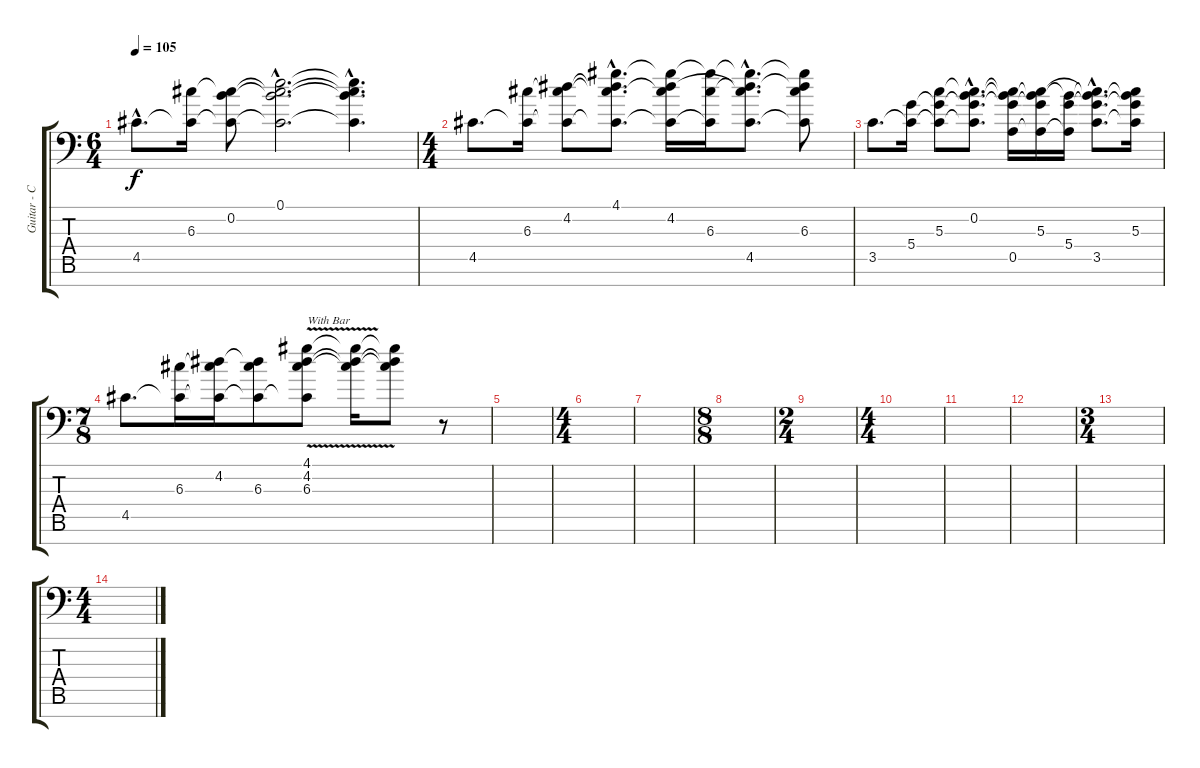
\track ("Guitar - Clean" "Guitar - C") {instrument acousticguitarnylon}
\staff {score tabs}
\tuning (E4 B3 G3 D3 A2 E2 C-1) {hide}
\ts (6 4)
\tempo 105
\clef f4
\ks c
4.5{hac}.8{d dy f} (6.3 4.5{t}).16 (0.2 6.3{t} 4.5{t}).8 (0.1 0.2{hac t} 6.3{hac t} 4.5{hac t}).2{d} (0.1{hac t} 0.2{hac t} 6.3{hac t} 4.5{hac t}).4{d} |
\ts (4 4)
4.5.8{d} (6.3 4.5{t}).16 (4.2 6.3{t} 4.5{t}).8 (4.1 4.2{hac t} 6.3{hac t} 4.5{hac t}).8{d} (4.1{t} 4.2 6.3{t} 4.5{t}).16 (4.1{t} 6.3 4.5{t}).16 (4.1{hac t} 4.2{hac t} 6.3{hac t} 4.5{hac}).8{d} (4.1{t} 4.2{t} 6.3 4.5{t}).8 |
3.5.8{d} (5.4 3.5{t}).16 (5.3 5.4{t} 3.5{t}).8 (0.2 5.3{hac t} 5.4{hac t} 3.5{hac t}).8{d} (0.2{t} 5.3{t} 5.4{t} 0.5).16 (0.2{t} 5.3 5.4{t} 0.5{t}).16 (0.2{t} 5.4 0.5{t}).16 (0.2{hac t} 5.3{hac t} 5.4{hac t} 3.5{hac}).8{d} (0.2{t} 5.3 5.4{t} 3.5{t}).16 |
\ts (7 8)
4.5.8{d} (6.3 4.5{t}).16 (4.2 6.3{t} 4.5{t}).16 (4.2{t} 6.3 4.5{t}).8 (4.1 4.2 6.3{v} 4.5{t}).8{txt "With Bar"} (4.1{t} 4.2{t} 6.3{t}).16 (4.1{t} 4.2{t} 6.3{t}).8 r.8 |
|
\ts (4 4)
|
|
\ts (8 8)
|
\ts (2 4)
|
\ts (4 4)
|
|
|
\ts (3 4)
|
\ts (4 4)
